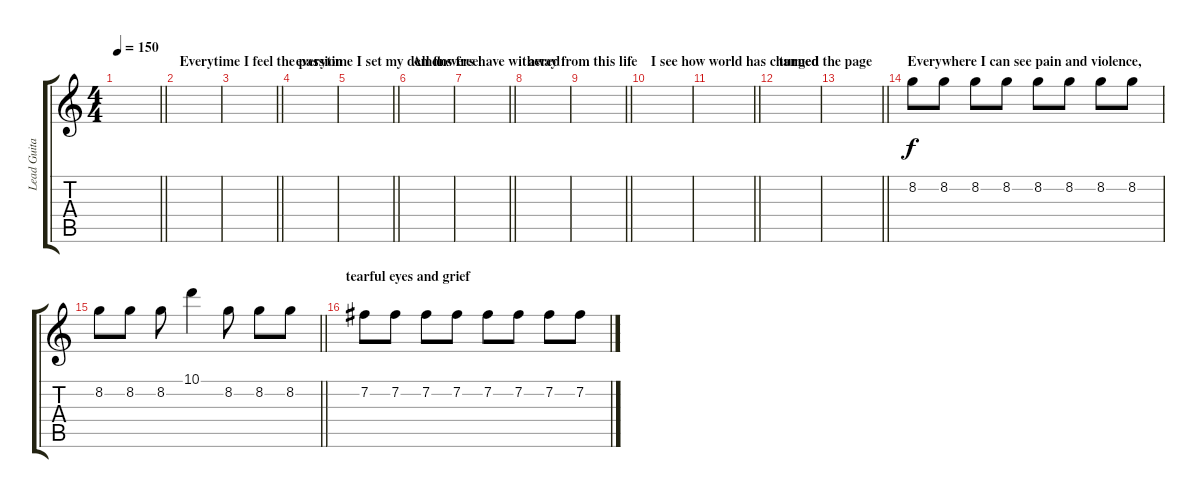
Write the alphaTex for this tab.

\track ("Lead Guitar" "Lead Guita") {instrument overdrivenguitar}
\staff {score tabs}
\tuning (E4 B3 G3 D3 A2 E2) {hide}
\ts (4 4)
\tempo 150
\clef g2
\barLineRight lightlight
\ks c
|
\section ("" "Everytime I feel the passion")
|
\barLineRight lightlight
|
\section ("" "everytime I set my demons free")
|
\barLineRight lightlight
|
\section ("" "All flowers have withered")
|
\barLineRight lightlight
|
\section ("" "away from this life")
|
\barLineRight lightlight
|
\section ("" "I see how world has changed")
|
\barLineRight lightlight
|
\section ("" "turned the page")
|
\barLineRight lightlight
|
\section ("" "Everywhere I can see pain and violence,")
8.2.8 8.2.8 8.2.8 8.2.8 8.2.8 8.2.8 8.2.8 8.2.8 |
\barLineRight lightlight
8.2.8 8.2.8 8.2.8 10.1.4 8.2.8 8.2.8 8.2.8 |
\section ("" "tearful eyes and grief")
7.2.8 7.2.8 7.2.8 7.2.8 7.2.8 7.2.8 7.2.8 7.2.8
